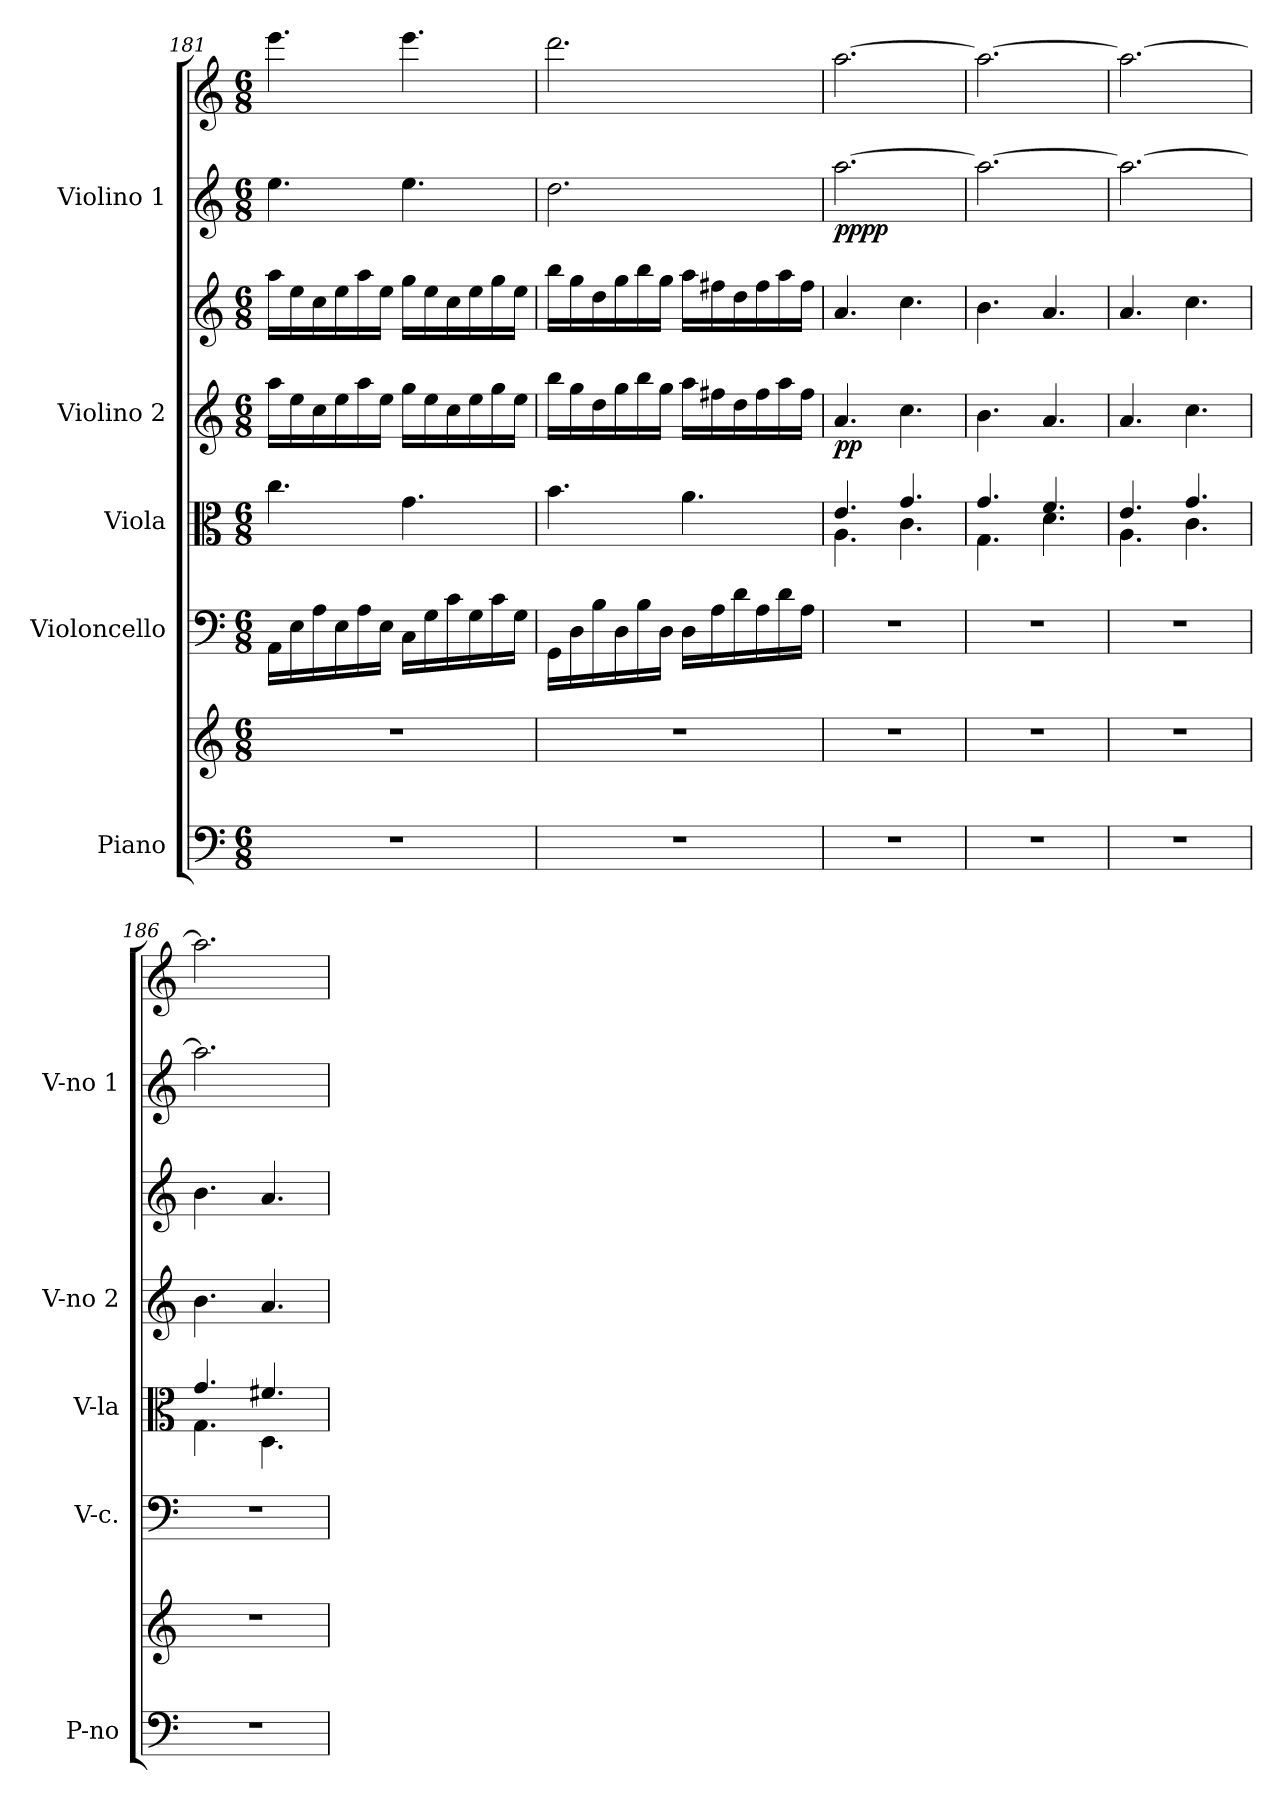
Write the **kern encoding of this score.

**kern	**kern	**kern	**kern	**kern	**kern	**dynam	**kern	**kern	**dynam
*part5	*part5	*part4	*part3	*part2	*part2	*part2	*part1	*part1	*part1
*staff8	*staff7	*staff6	*staff5	*staff4	*staff3	*staff3/4	*staff2	*staff1	*staff1/2
*I"Piano	*	*I"Violoncello	*I"Viola	*I"Violino 2	*	*	*I"Violino 1	*	*
*I'P-no	*	*I'V-c.	*I'V-la	*I'V-no 2	*	*	*I'V-no 1	*	*
*clefF4	*clefG2	*clefF4	*clefC3	*clefG2	*clefG2	*	*clefG2	*clefG2	*
*k[]	*k[]	*k[]	*k[]	*k[]	*k[]	*	*k[]	*k[]	*
*M6/8	*M6/8	*M6/8	*M6/8	*M6/8	*M6/8	*	*M6/8	*M6/8	*
=181	=181	=181	=181	=181	=181	=181	=181	=181	=181
2.r	2.r	16AA\LL	4.cc\	16aa\LL	16aa\LL	.	4.ee\	4.eee\	.
.	.	16E\	.	16ee\	16ee\	.	.	.	.
.	.	16A\	.	16cc\	16cc\	.	.	.	.
.	.	16E\	.	16ee\	16ee\	.	.	.	.
.	.	16A\	.	16aa\	16aa\	.	.	.	.
.	.	16E\JJ	.	16ee\JJ	16ee\JJ	.	.	.	.
.	.	16C\LL	4.g\	16gg\LL	16gg\LL	.	4.ee\	4.eee\	.
.	.	16G\	.	16ee\	16ee\	.	.	.	.
.	.	16c\	.	16cc\	16cc\	.	.	.	.
.	.	16G\	.	16ee\	16ee\	.	.	.	.
.	.	16c\	.	16gg\	16gg\	.	.	.	.
.	.	16G\JJ	.	16ee\JJ	16ee\JJ	.	.	.	.
!!LO:PB:g=z
=182	=182	=182	=182	=182	=182	=182	=182	=182	=182
2.r	2.r	16GG\LL	4.b\	16bb\LL	16bb\LL	.	2.dd\	2.ddd\	.
.	.	16D\	.	16gg\	16gg\	.	.	.	.
.	.	16B\	.	16dd\	16dd\	.	.	.	.
.	.	16D\	.	16gg\	16gg\	.	.	.	.
.	.	16B\	.	16bb\	16bb\	.	.	.	.
.	.	16D\JJ	.	16gg\JJ	16gg\JJ	.	.	.	.
.	.	16D\LL	4.a\	16aa\LL	16aa\LL	.	.	.	.
.	.	16A\	.	16ff#X\	16ff#X\	.	.	.	.
.	.	16d\	.	16dd\	16dd\	.	.	.	.
.	.	16A\	.	16ff#\	16ff#\	.	.	.	.
.	.	16d\	.	16aa\	16aa\	.	.	.	.
.	.	16A\JJ	.	16ff#\JJ	16ff#\JJ	.	.	.	.
=183	=183	=183	=183	=183	=183	=183	=183	=183	=183
*	*	*	*^	*	*	*	*	*	*
!	!	!	!	!	!	!	!LO:DY:b=2	!	!	!
!	!	!	!	!	!	!	!LO:DY:n=1:b	!	!	!LO:DY:b=2
!	!	!	!	!	!	!	!	!	!	!LO:DY:n=1:b
2.r	2.r	2.r	4.e/	4.A\	4.a/	4.a/	p p	[2.aa\	[2.aa\	pp pp
.	.	.	4.g/	4.c\	4.cc\	4.cc\	.	.	.	.
=184	=184	=184	=184	=184	=184	=184	=184	=184	=184	=184
2.r	2.r	2.r	4.g/	4.G\	4.b\	4.b\	.	2.aa\_	2.aa\_	.
.	.	.	4.f/	4.d\	4.a/	4.a/	.	.	.	.
=185	=185	=185	=185	=185	=185	=185	=185	=185	=185	=185
2.r	2.r	2.r	4.e/	4.A\	4.a/	4.a/	.	2.aa\_	2.aa\_	.
.	.	.	4.g/	4.c\	4.cc\	4.cc\	.	.	.	.
=186	=186	=186	=186	=186	=186	=186	=186	=186	=186	=186
2.r	2.r	2.r	4.g/	4.G\	4.b\	4.b\	.	2.aa\]	2.aa\]	.
.	.	.	4.f#X/	4.D\	4.a/	4.a/	.	.	.	.
*	*	*	*v	*v	*	*	*	*	*	*
=	=	=	=	=	=	=	=	=	=
*-	*-	*-	*-	*-	*-	*-	*-	*-	*-
